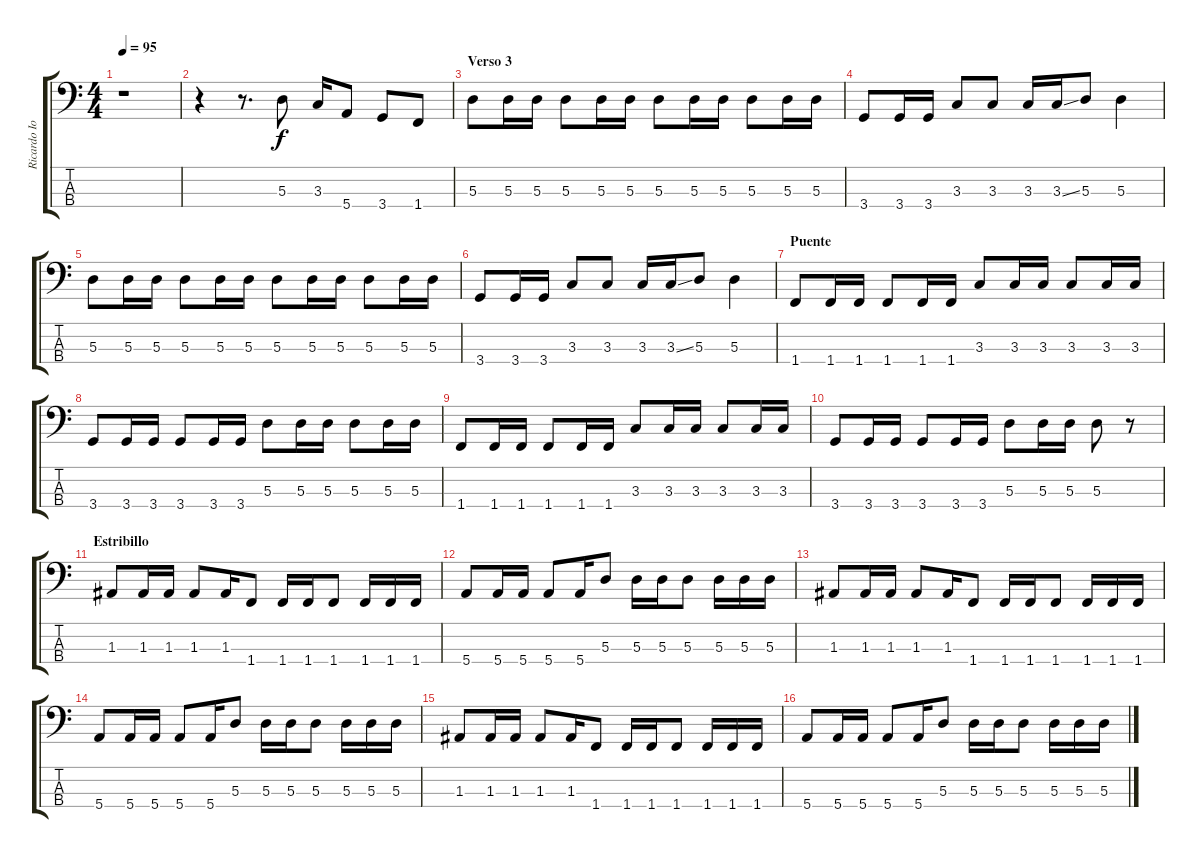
\track ("Ricardo Iorio (bajo)" "Ricardo Io") {instrument electricbasspick}
\staff {score tabs}
\tuning (G2 D2 A1 E1) {hide}
\ts (4 4)
\tempo 95
\clef f4
\ks c
r.1{dy f} |
r.4 r.8{d} 5.3.8 3.3.16 5.4.8 3.4.8 1.4.8 |
\section ("" "Verso 3")
5.3.8 5.3.16 5.3.16 5.3.8 5.3.16 5.3.16 5.3.8 5.3.16 5.3.16 5.3.8 5.3.16 5.3.16 |
3.4.8 3.4.16 3.4.16 3.3.8 3.3.8 3.3.16 3.3{ss}.16 5.3.8 5.3.4 |
5.3.8 5.3.16 5.3.16 5.3.8 5.3.16 5.3.16 5.3.8 5.3.16 5.3.16 5.3.8 5.3.16 5.3.16 |
3.4.8 3.4.16 3.4.16 3.3.8 3.3.8 3.3.16 3.3{ss}.16 5.3.8 5.3.4 |
\section ("" "Puente")
1.4.8 1.4.16 1.4.16 1.4.8 1.4.16 1.4.16 3.3.8 3.3.16 3.3.16 3.3.8 3.3.16 3.3.16 |
3.4.8 3.4.16 3.4.16 3.4.8 3.4.16 3.4.16 5.3.8 5.3.16 5.3.16 5.3.8 5.3.16 5.3.16 |
1.4.8 1.4.16 1.4.16 1.4.8 1.4.16 1.4.16 3.3.8 3.3.16 3.3.16 3.3.8 3.3.16 3.3.16 |
3.4.8 3.4.16 3.4.16 3.4.8 3.4.16 3.4.16 5.3.8 5.3.16 5.3.16 5.3.8 r.8 |
\section ("" "Estribillo")
1.3.8 1.3.16 1.3.16 1.3.8 1.3.16 1.4.8 1.4.16 1.4.16 1.4.8 1.4.16 1.4.16 1.4.16 |
5.4.8 5.4.16 5.4.16 5.4.8 5.4.16 5.3.8 5.3.16 5.3.16 5.3.8 5.3.16 5.3.16 5.3.16 |
1.3.8 1.3.16 1.3.16 1.3.8 1.3.16 1.4.8 1.4.16 1.4.16 1.4.8 1.4.16 1.4.16 1.4.16 |
5.4.8 5.4.16 5.4.16 5.4.8 5.4.16 5.3.8 5.3.16 5.3.16 5.3.8 5.3.16 5.3.16 5.3.16 |
1.3.8 1.3.16 1.3.16 1.3.8 1.3.16 1.4.8 1.4.16 1.4.16 1.4.8 1.4.16 1.4.16 1.4.16 |
5.4.8 5.4.16 5.4.16 5.4.8 5.4.16 5.3.8 5.3.16 5.3.16 5.3.8 5.3.16 5.3.16 5.3.16
